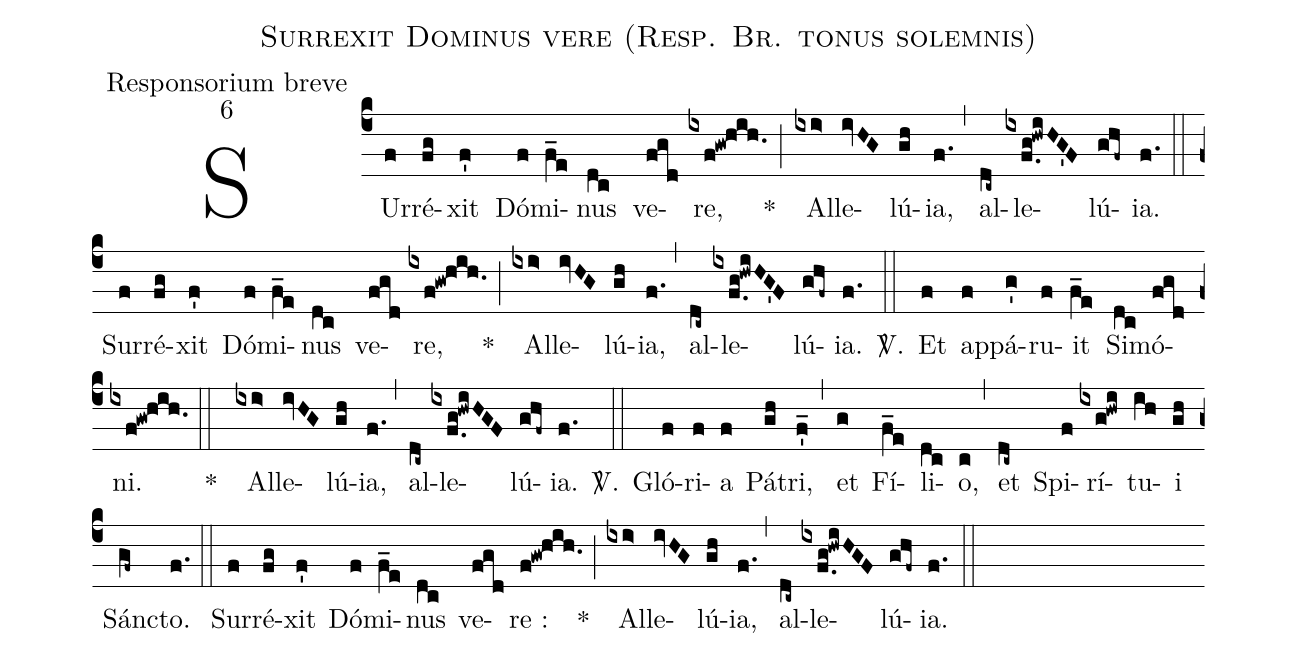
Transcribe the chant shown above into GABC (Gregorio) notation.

name:Surrexit Dominus vere (Resp. Br. tonus solemnis);
office-part:Responsorium breve;
mode:6;
%%
(c4) SUr(f)ré(fg)xit(f') Dó(f)mi(f_e)nus(dc) ve(fgd)re, (ixf!gw!hih.) *(;) Al(ixi>)le(ivHG)lú(gh)ia,(f.) (,) al(dc~)le(ixf.g!hwiHG'F)lú(ghf~)ia.(f.) (::)

Sur(f)ré(fg)xit(f') Dó(f)mi(f_e)nus(dc) ve(fgd)re, (ixf!gw!hih.) *(;) Al(ixi>)le(ivHG)lú(gh)ia,(f.) (,) al(dc~)le(ixf.g!hwiHG'F)lú(ghf~)ia.(f.)

<sp>V/</sp>.(::) Et(f) ap(f)pá(g')ru(f)it(f_e) Si(dc)mó(fgd)ni.(ixf!gw!hih.) (::) *() Al(ixi>)le(ivHG)lú(gh)ia,(f.) (,) al(dc~)le(ixf.g!hwiHGF)lú(ghf~)ia.(f.)

<sp>V/</sp>.(::) Gló(f)ri(f)a(f) Pá(gh)tri,(f'_) (,) et(g) Fí(f_e)li(dc)o,(c) (,) et(dc~) Spi(f)rí(ixg!hwi)tu(ih)i(gh) Sán(gf~)cto.(f.)

(::) Sur(f)ré(fg)xit(f') Dó(f)mi(f_e)nus(dc) ve(fgd)re :(f!gw!hih.) *(;) Al(ixi>)le(ivHG)lú(gh)ia,(f.) (,) al(dc~)le(ixf.g!hwiHGF)lú(ghf~)ia.(f.) (::)
